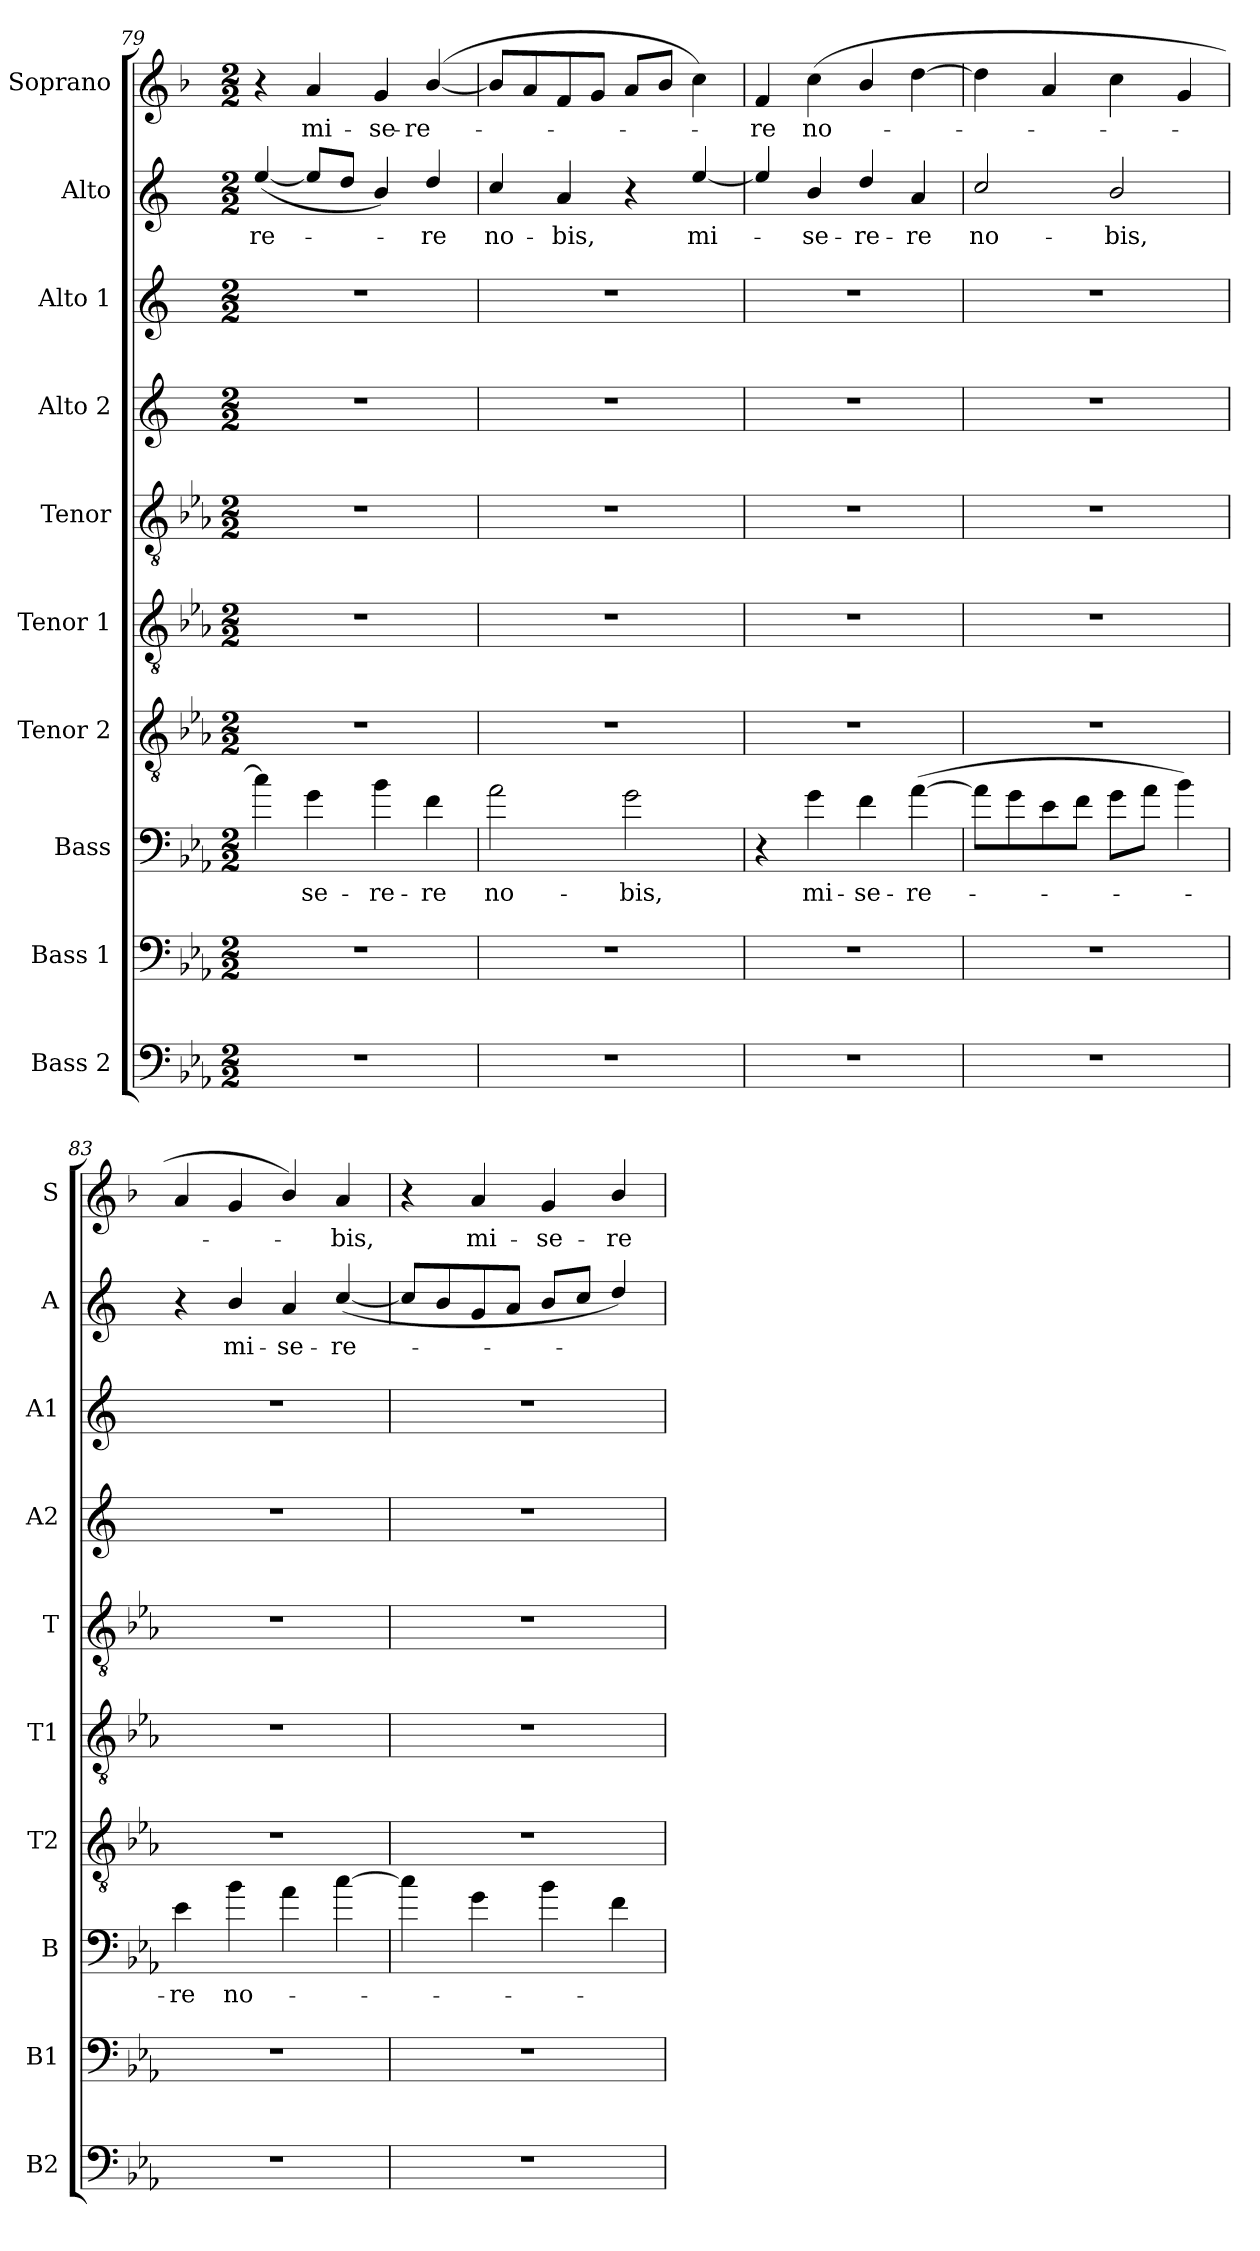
**kern	**kern	**kern	**text	**kern	**kern	**kern	**kern	**kern	**kern	**text	**kern	**text
*part10	*part9	*part8	*part8	*part7	*part6	*part5	*part4	*part3	*part2	*part2	*part1	*part1
*staff10	*staff9	*staff8	*staff8	*staff7	*staff6	*staff5	*staff4	*staff3	*staff2	*staff2	*staff1	*staff1
*I"Bass 2	*I"Bass 1	*I"Bass	*	*I"Tenor 2	*I"Tenor 1	*I"Tenor	*I"Alto 2	*I"Alto 1	*I"Alto	*	*I"Soprano	*
*I'B2	*I'B1	*I'B	*	*I'T2	*I'T1	*I'T	*I'A2	*I'A1	*I'A	*	*I'S	*
*clefF4	*clefF4	*clefF4	*	*clefGv2	*clefGv2	*clefGv2	*clefG2	*clefG2	*clefG2	*	*clefG2	*
*ITrd12c21	*ITrd12c21	*ITrd12c21	*	*ITrd8c14	*ITrd8c14	*ITrd8c14	*ITrd5c9	*ITrd5c9	*ITrd5c9	*	*ITrd1c2	*
*k[b-e-a-]	*k[b-e-a-]	*k[b-e-a-]	*	*k[b-e-a-]	*k[b-e-a-]	*k[b-e-a-]	*k[b-e-a-]	*k[b-e-a-]	*k[b-e-a-]	*	*k[b-e-a-]	*
*c:	*c:	*c:	*	*c:	*c:	*c:	*c:	*c:	*c:	*	*c:	*
*M2/2	*M2/2	*M2/2	*	*M2/2	*M2/2	*M2/2	*M2/2	*M2/2	*M2/2	*	*M2/2	*
=79	=79	=79	=79	=79	=79	=79	=79	=79	=79	=79	=79	=79
!	!	!	!	!	!	!	!	!	!	!LO:LY:b	!	!
1r	1r	4c\]	.	1r	1r	1r	1r	1r	(<[4g/	-re-	4r	.
!	!	!	!LO:LY:b	!	!	!	!	!	!	!	!	!LO:LY:b
.	.	4G\	-se-	.	.	.	.	.	8g/L]	.	4g/	mi-
.	.	.	.	.	.	.	.	.	8f/J	.	.	.
!	!	!	!LO:LY:b	!	!	!	!	!	!	!	!	!LO:LY:b
.	.	4B-\	-re-	.	.	.	.	.	4d/)	.	4f/	-se-
!	!	!	!LO:LY:b	!	!	!	!	!	!	!LO:LY:b	!	!LO:LY:b
.	.	4F\	-re	.	.	.	.	.	4f/	-re	(>[4a-/	-re-
=80	=80	=80	=80	=80	=80	=80	=80	=80	=80	=80	=80	=80
!	!	!	!LO:LY:b	!	!	!	!	!	!	!LO:LY:b	!	!
1r	1r	2A-\	no-	1r	1r	1r	1r	1r	4e-/	no-	8a-/L]	.
.	.	.	.	.	.	.	.	.	.	.	8g/	.
!	!	!	!	!	!	!	!	!	!	!LO:LY:b	!	!
.	.	.	.	.	.	.	.	.	4c/	-bis,	8e-/	.
.	.	.	.	.	.	.	.	.	.	.	8f/J	.
!	!	!	!LO:LY:b	!	!	!	!	!	!	!	!	!
.	.	2G\	-bis,	.	.	.	.	.	4r	.	8g/L	.
.	.	.	.	.	.	.	.	.	.	.	8a-/J	.
!	!	!	!	!	!	!	!	!	!	!LO:LY:b	!	!
.	.	.	.	.	.	.	.	.	[4g/	mi-	4b-\)	.
=81	=81	=81	=81	=81	=81	=81	=81	=81	=81	=81	=81	=81
!	!	!	!	!	!	!	!	!	!	!	!	!LO:LY:b
1r	1r	4r	.	1r	1r	1r	1r	1r	4g/]	.	4e-/	-re
!	!	!	!LO:LY:b	!	!	!	!	!	!	!LO:LY:b	!	!LO:LY:b
.	.	4G\	mi-	.	.	.	.	.	4d/	-se-	(>4b-\	no-
!	!	!	!LO:LY:b	!	!	!	!	!	!	!LO:LY:b	!	!
.	.	4F\	-se-	.	.	.	.	.	4f/	-re-	4a-/	.
!	!	!	!LO:LY:b	!	!	!	!	!	!	!LO:LY:b	!	!
.	.	(>[4A-\	-re-	.	.	.	.	.	4c/	-re	[4cc\	.
=82	=82	=82	=82	=82	=82	=82	=82	=82	=82	=82	=82	=82
!	!	!	!	!	!	!	!	!	!	!LO:LY:b	!	!
1r	1r	8A-\L]	.	1r	1r	1r	1r	1r	2e-/	no-	4cc\]	.
.	.	8G\	.	.	.	.	.	.	.	.	.	.
.	.	8E-\	.	.	.	.	.	.	.	.	4g/	.
.	.	8F\J	.	.	.	.	.	.	.	.	.	.
!	!	!	!	!	!	!	!	!	!	!LO:LY:b	!	!
.	.	8G\L	.	.	.	.	.	.	2d/	-bis,	4b-\	.
.	.	8A-\J	.	.	.	.	.	.	.	.	.	.
.	.	4B-\)	.	.	.	.	.	.	.	.	4f/	.
=83	=83	=83	=83	=83	=83	=83	=83	=83	=83	=83	=83	=83
!	!	!	!LO:LY:b	!	!	!	!	!	!	!	!	!
1r	1r	4E-\	-re	1r	1r	1r	1r	1r	4r	.	4g/	.
!	!	!	!LO:LY:b	!	!	!	!	!	!	!LO:LY:b	!	!
.	.	4B-\	no-	.	.	.	.	.	4d/	mi-	4f/	.
!	!	!	!	!	!	!	!	!	!	!LO:LY:b	!	!
.	.	4A-\	.	.	.	.	.	.	4c/	-se-	4a-/)	.
!	!	!	!	!	!	!	!	!	!	!LO:LY:b	!	!LO:LY:b
.	.	[4c\	.	.	.	.	.	.	(<[4e-/	-re-	4g/	-bis,
=84	=84	=84	=84	=84	=84	=84	=84	=84	=84	=84	=84	=84
1r	1r	4c\]	.	1r	1r	1r	1r	1r	8e-/L]	.	4r	.
.	.	.	.	.	.	.	.	.	8d/	.	.	.
!	!	!	!	!	!	!	!	!	!	!	!	!LO:LY:b
.	.	4G\	.	.	.	.	.	.	8B-/	.	4g/	mi-
.	.	.	.	.	.	.	.	.	8c/J	.	.	.
!	!	!	!	!	!	!	!	!	!	!	!	!LO:LY:b
.	.	4B-\	.	.	.	.	.	.	8d/L	.	4f/	-se-
.	.	.	.	.	.	.	.	.	8e-/J	.	.	.
!	!	!	!	!	!	!	!	!	!	!	!	!LO:LY:b
.	.	4F\	.	.	.	.	.	.	4f/)	.	4a-/	-re-
=	=	=	=	=	=	=	=	=	=	=	=	=
*-	*-	*-	*-	*-	*-	*-	*-	*-	*-	*-	*-	*-
